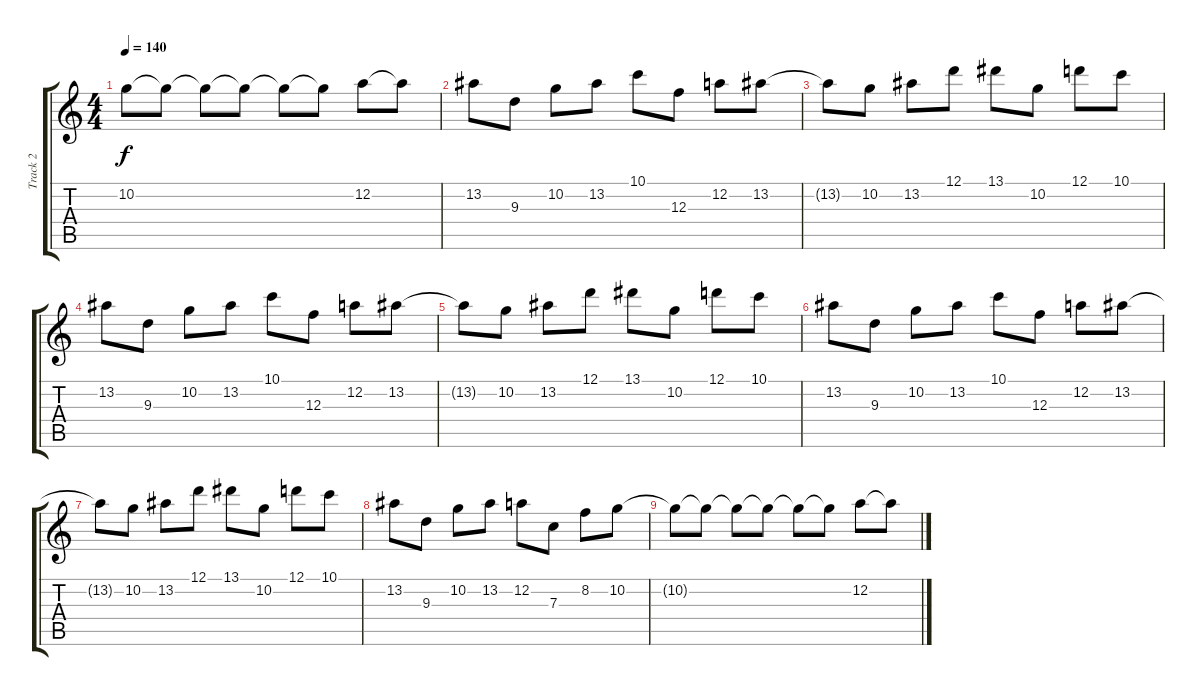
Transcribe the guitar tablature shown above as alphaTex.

\track ("Track 2" "Track 2") {instrument distortionguitar}
\staff {score tabs}
\tuning (D4 A3 F3 C3 G2 C2) {hide}
\ts (4 4)
\tempo 140
\clef g2
\ks c
10.2{t}.8{dy f} 10.2{t}.8 10.2{t}.8 10.2{t}.8 10.2{t}.8 10.2{t}.8 12.2.8 12.2{t}.8 |
13.2.8 9.3.8 10.2.8 13.2.8 10.1.8 12.3.8 12.2.8 13.2.8 |
13.2{t}.8 10.2.8 13.2.8 12.1.8 13.1.8 10.2.8 12.1.8 10.1.8 |
13.2.8 9.3.8 10.2.8 13.2.8 10.1.8 12.3.8 12.2.8 13.2.8 |
13.2{t}.8 10.2.8 13.2.8 12.1.8 13.1.8 10.2.8 12.1.8 10.1.8 |
13.2.8 9.3.8 10.2.8 13.2.8 10.1.8 12.3.8 12.2.8 13.2.8 |
13.2{t}.8 10.2.8 13.2.8 12.1.8 13.1.8 10.2.8 12.1.8 10.1.8 |
13.2.8 9.3.8 10.2.8 13.2.8 12.2.8 7.3.8 8.2.8 10.2.8 |
10.2{t}.8 10.2{t}.8 10.2{t}.8 10.2{t}.8 10.2{t}.8 10.2{t}.8 12.2.8 12.2{t}.8
